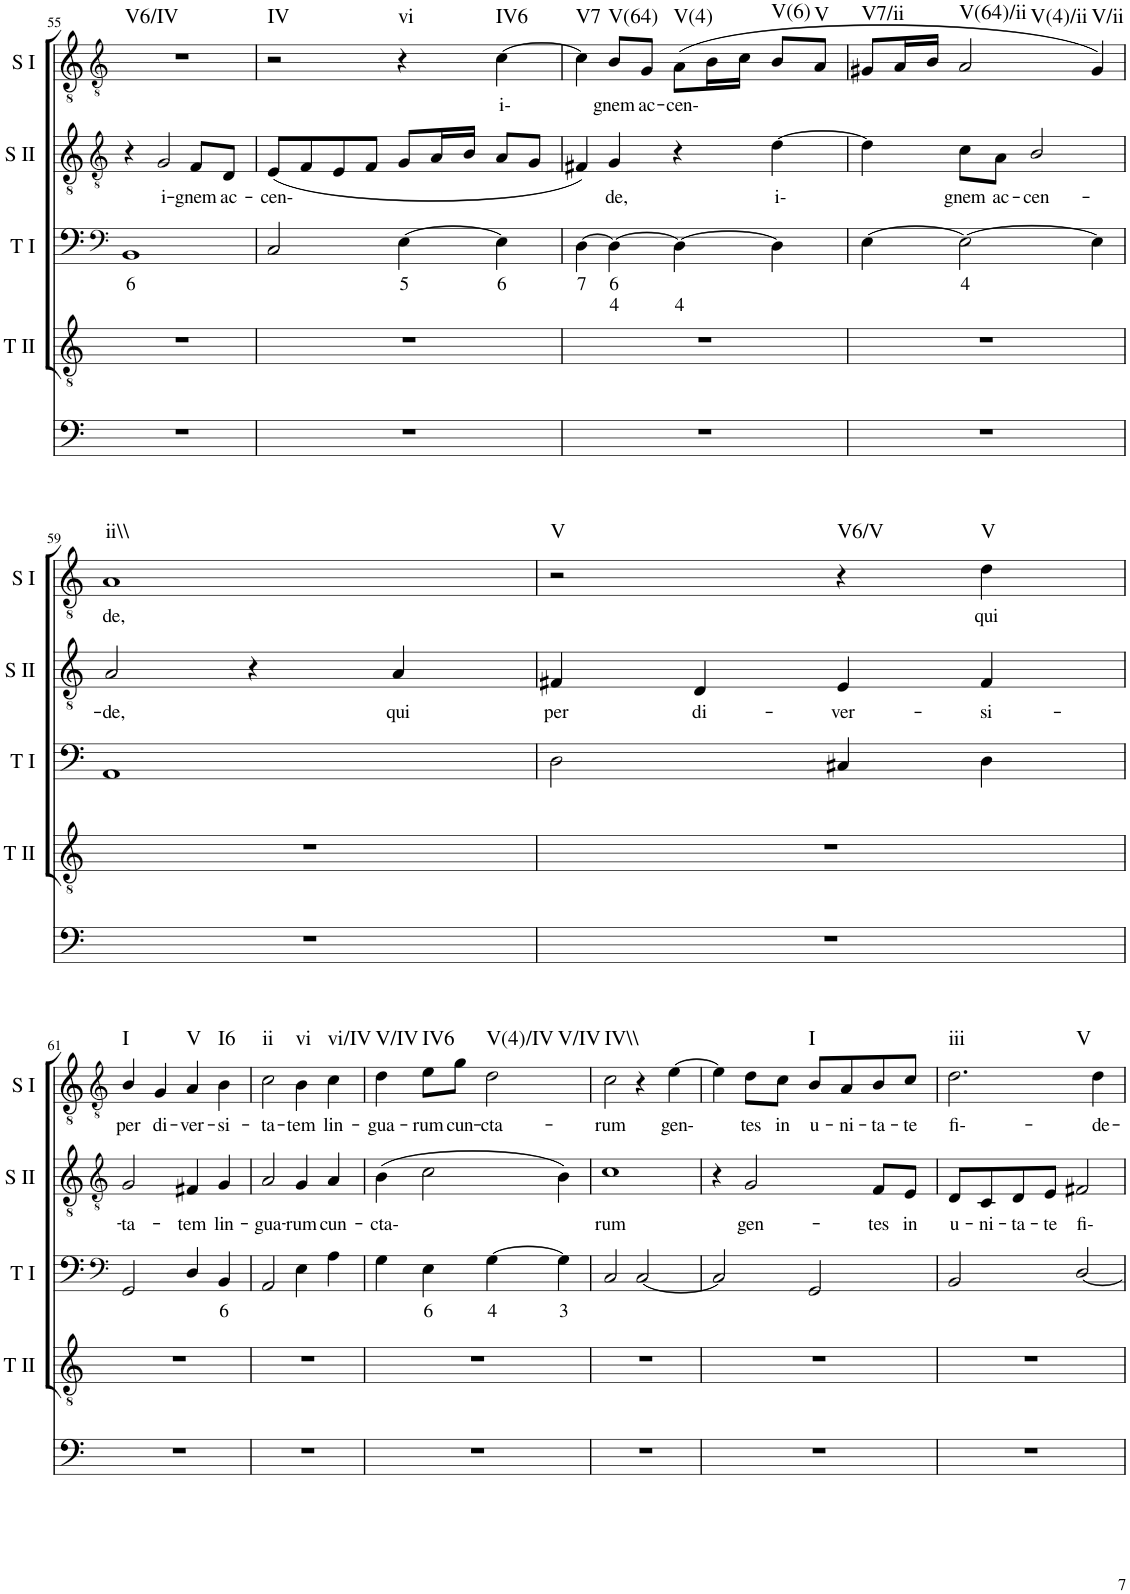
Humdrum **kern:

**kern	**kern	**kern	**text	**text	**kern	**text	**kern	**text	**harte
*part5	*part4	*part3	*part3	*part3	*part2	*part2	*part1	*part1	*part1
*staff5	*staff4	*staff3	*staff3	*staff3	*staff2	*staff2	*staff1	*staff1	*
*I"Continuo	*I"Tenor II	*I"Tenor I	*	*	*I"Soprano II	*	*I"Soprano I	*	*
*	*I'T II	*I'T I	*	*	*I'S II	*	*I'S I	*	*
!!LO:PB:g=z
*clefF4	*clefGv2	*clefF4	*	*	*clefGv2	*	*clefGv2	*	*
*k[]	*k[]	*k[]	*	*	*k[]	*	*k[]	*	*
*	*	*M4/4	*	*	*M4/4	*	*M4/4	*	*
=55	=55	=55	=55	=55	=55	=55	=55	=55	=55
!	!	!	!LO:LY:b	!	!	!	!	!	!LO:H:kt=V6/IV
1r	1r	1BB	6	.	4r	.	1r	.	N
!	!	!	!	!	!	!LO:LY:b	!	!	!
.	.	.	.	.	2G/	i-	.	.	.
!	!	!	!	!	!	!LO:LY:b	!	!	!
.	.	.	.	.	8F/L	gnem	.	.	.
!	!	!	!	!	!	!LO:LY:b	!	!	!
.	.	.	.	.	8D/J	ac-	.	.	.
=56	=56	=56	=56	=56	=56	=56	=56	=56	=56
!	!	!	!	!	!	!LO:LY:b	!	!	!LO:H:kt=IV
1r	1r	2C/	.	.	(8E/L	cen-	2r	.	N
.	.	.	.	.	8F/	.	.	.	.
.	.	.	.	.	8E/	.	.	.	.
.	.	.	.	.	8F/J	.	.	.	.
!	!	!	!LO:LY:b	!	!	!	!	!	!LO:H:kt=vi
.	.	[4E\	5	.	8G/L	.	4r	.	N
.	.	.	.	.	16A/L	.	.	.	.
.	.	.	.	.	16B/JJ	.	.	.	.
!	!	!	!LO:LY:b	!	!	!	!	!LO:LY:b	!LO:H:kt=IV6
.	.	4E\]	6	.	8A/L	.	[4c\	i-	N
.	.	.	.	.	8G/J	.	.	.	.
=57	=57	=57	=57	=57	=57	=57	=57	=57	=57
!	!	!	!LO:LY:b	!	!	!	!	!	!LO:H:kt=V7
1r	1r	[4D\	7	.	4F#X/)	.	4c\]	.	N
!	!	!	!LO:LY:b	!LO:LY:b	!	!LO:LY:b	!	!LO:LY:b	!LO:H:kt=V(64)
.	.	4D\_	6	4	4G/	de,	8B/L	gnem	N
!	!	!	!	!	!	!	!	!LO:LY:b	!
.	.	.	.	.	.	.	8G/J	ac-	.
!	!	!	!	!LO:LY:b	!	!	!	!LO:LY:b	!LO:H:kt=V(4)
.	.	4D\_	.	4	4r	.	(8A\L	cen-	N
.	.	.	.	.	.	.	16B\L	.	.
.	.	.	.	.	.	.	16c\JJ	.	.
!	!	!	!	!	!	!LO:LY:b	!	!	!LO:H:kt=V(6)
.	.	4D\]	.	.	[4d\	i-	8B/L	.	N
!	!	!	!	!	!	!	!	!	!LO:H:kt=V
.	.	.	.	.	.	.	8A/J	.	N
=58	=58	=58	=58	=58	=58	=58	=58	=58	=58
!	!	!	!	!	!	!	!	!	!LO:H:kt=V7/ii
1r	1r	[4E\	.	.	4d\]	.	8G#X/L	.	N
.	.	.	.	.	.	.	16A/L	.	.
.	.	.	.	.	.	.	16B/JJ	.	.
!	!	!	!LO:LY:b	!	!	!LO:LY:b	!	!	!LO:H:n=1:kt=V(64)/ii
!	!	!	!	!	!	!	!	!	!LO:H:n=2:kt=V(4)/ii
.	.	2E\_	4	.	8c\L	gnem	2A/	.	N N
!	!	!	!	!	!	!LO:LY:b	!	!	!
.	.	.	.	.	8A\J	ac-	.	.	.
!	!	!	!	!	!	!LO:LY:b	!	!	!
.	.	.	.	.	2B/	cen-	.	.	.
!	!	!	!	!	!	!	!	!	!LO:H:kt=V/ii
.	.	4E\]	.	.	.	.	4G#/)	.	N
!!LO:LB:g=z
=59	=59	=59	=59	=59	=59	=59	=59	=59	=59
!	!	!	!	!	!	!LO:LY:b	!	!LO:LY:b	!LO:H:kt=ii\\
1r	1r	1AA	.	.	2A/	de,	1A	de,	N
.	.	.	.	.	4r	.	.	.	.
!	!	!	!	!	!	!LO:LY:b	!	!	!
.	.	.	.	.	4A/	qui	.	.	.
=60	=60	=60	=60	=60	=60	=60	=60	=60	=60
!	!	!	!	!	!	!LO:LY:b	!	!	!LO:H:kt=V
1r	1r	2D\	.	.	4F#X/	per	2r	.	N
!	!	!	!	!	!	!LO:LY:b	!	!	!
.	.	.	.	.	4D/	di-	.	.	.
!	!	!	!	!	!	!LO:LY:b	!	!	!LO:H:kt=V6/V
.	.	4C#X/	.	.	4E/	ver-	4r	.	N
!	!	!	!	!	!	!LO:LY:b	!	!LO:LY:b	!LO:H:kt=V
.	.	4D\	.	.	4F#/	si-	4d\	qui	N
!!LO:LB:g=z
=61	=61	=61	=61	=61	=61	=61	=61	=61	=61
*	*	*clefF4	*	*	*clefGv2	*	*clefGv2	*	*
!	!	!	!	!	!	!LO:LY:b	!	!LO:LY:b	!LO:H:kt=I
1r	1r	2GG/	.	.	2G/	ta-	4B/	per	N
!	!	!	!	!	!	!	!	!LO:LY:b	!
.	.	.	.	.	.	.	4G/	di-	.
!	!	!	!	!	!	!LO:LY:b	!	!LO:LY:b	!LO:H:kt=V
.	.	4D/	.	.	4F#X/	tem	4A/	ver-	N
!	!	!	!LO:LY:b	!	!	!LO:LY:b	!	!LO:LY:b	!LO:H:kt=I6
.	.	4BB/	6	.	4G/	lin-	4B\	si-	N
=62	=62	=62	=62	=62	=62	=62	=62	=62	=62
!	!	!	!	!	!	!LO:LY:b	!	!LO:LY:b	!LO:H:kt=ii
1r	1r	2AA/	.	.	2A/	gua-	2c\	ta-	N
!	!	!	!	!	!	!LO:LY:b	!	!LO:LY:b	!LO:H:kt=vi
.	.	4E\	.	.	4G/	rum	4B\	tem	N
!	!	!	!	!	!	!LO:LY:b	!	!LO:LY:b	!LO:H:kt=vi/IV
.	.	4A\	.	.	4A/	cun-	4c\	lin-	N
=63	=63	=63	=63	=63	=63	=63	=63	=63	=63
!	!	!	!	!	!	!LO:LY:b	!	!LO:LY:b	!LO:H:kt=V/IV
1r	1r	4G\	.	.	(4B\	cta-	4d\	gua-	N
!	!	!	!LO:LY:b	!	!	!	!	!LO:LY:b	!LO:H:kt=IV6
.	.	4E\	6	.	2c\	.	8e\L	rum	N
!	!	!	!	!	!	!	!	!LO:LY:b	!
.	.	.	.	.	.	.	8g\J	cun-	.
!	!	!	!LO:LY:b	!	!	!	!	!LO:LY:b	!LO:H:n=1:kt=V(4)/IV
!	!	!	!	!	!	!	!	!	!LO:H:n=2:kt=V/IV
.	.	[4G\	4	.	.	.	2d\	cta-	N N
!	!	!	!LO:LY:b	!	!	!	!	!	!
.	.	4G\]	3	.	4B\)	.	.	.	.
=64	=64	=64	=64	=64	=64	=64	=64	=64	=64
!	!	!	!	!	!	!LO:LY:b	!	!LO:LY:b	!LO:H:kt=IV\\
1r	1r	2C/	.	.	1c	rum	2c\	rum	N
.	.	[2C/	.	.	.	.	4r	.	.
!	!	!	!	!	!	!	!	!LO:LY:b	!
.	.	.	.	.	.	.	[4e\	gen-	.
=65	=65	=65	=65	=65	=65	=65	=65	=65	=65
1r	1r	2C/]	.	.	4r	.	4e\]	.	.
!	!	!	!	!	!	!LO:LY:b	!	!LO:LY:b	!
.	.	.	.	.	2G/	gen-	8d\L	tes	.
!	!	!	!	!	!	!	!	!LO:LY:b	!
.	.	.	.	.	.	.	8c\J	in	.
!	!	!	!	!	!	!	!	!LO:LY:b	!LO:H:kt=I
.	.	2GG/	.	.	.	.	8B/L	u-	N
!	!	!	!	!	!	!	!	!LO:LY:b	!
.	.	.	.	.	.	.	8A/	ni-	.
!	!	!	!	!	!	!LO:LY:b	!	!LO:LY:b	!
.	.	.	.	.	8F/L	tes	8B/	ta-	.
!	!	!	!	!	!	!LO:LY:b	!	!LO:LY:b	!
.	.	.	.	.	8E/J	in	8c/J	te	.
=66	=66	=66	=66	=66	=66	=66	=66	=66	=66
!	!	!	!	!	!	!LO:LY:b	!	!LO:LY:b	!LO:H:n=1:kt=iii
!	!	!	!	!	!	!	!	!	!LO:H:n=2:kt=V
1r	1r	2BB/	.	.	8D/L	u-	2.d\	fi--	N N
!	!	!	!	!	!	!LO:LY:b	!	!	!
.	.	.	.	.	8C/	ni-	.	.	.
!	!	!	!	!	!	!LO:LY:b	!	!	!
.	.	.	.	.	8D/	ta-	.	.	.
!	!	!	!	!	!	!LO:LY:b	!	!	!
.	.	.	.	.	8E/J	te	.	.	.
!	!	!	!	!	!	!LO:LY:b	!	!	!
.	.	[2D/	.	.	2F#X/	fi-	.	.	.
!	!	!	!	!	!	!	!	!LO:LY:b	!
.	.	.	.	.	.	.	4d\	de-	.
=	=	=	=	=	=	=	=	=	=
*-	*-	*-	*-	*-	*-	*-	*-	*-	*-
